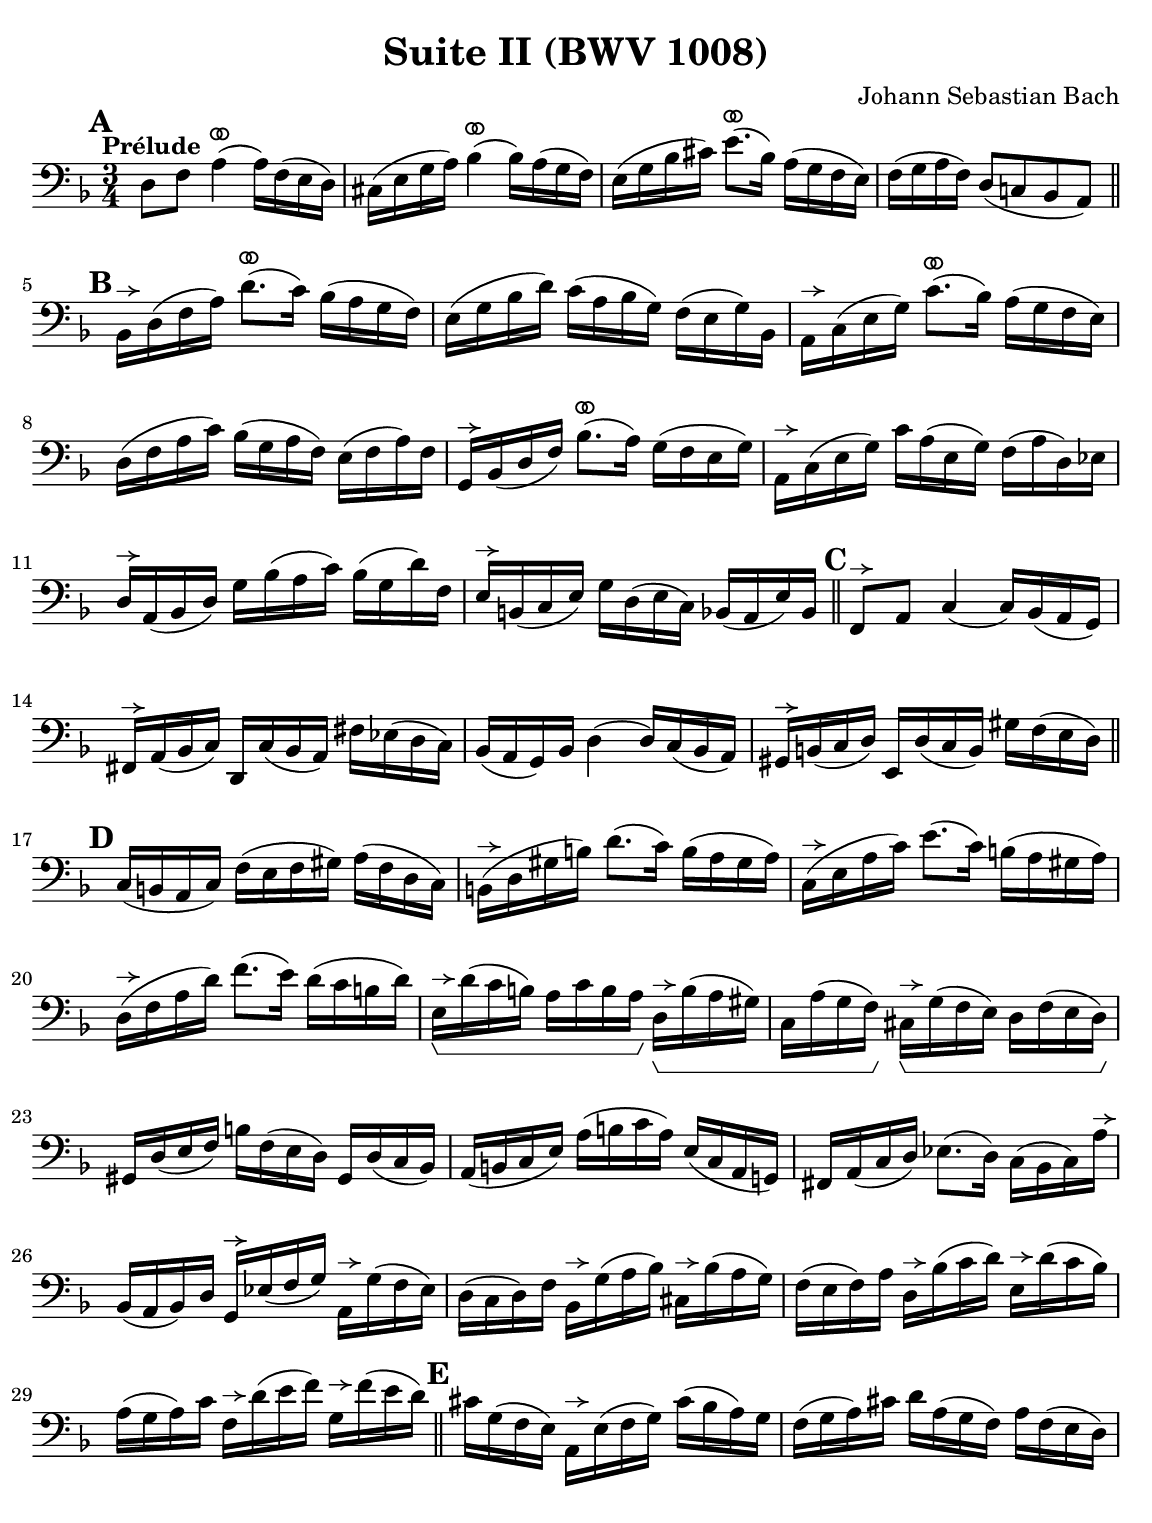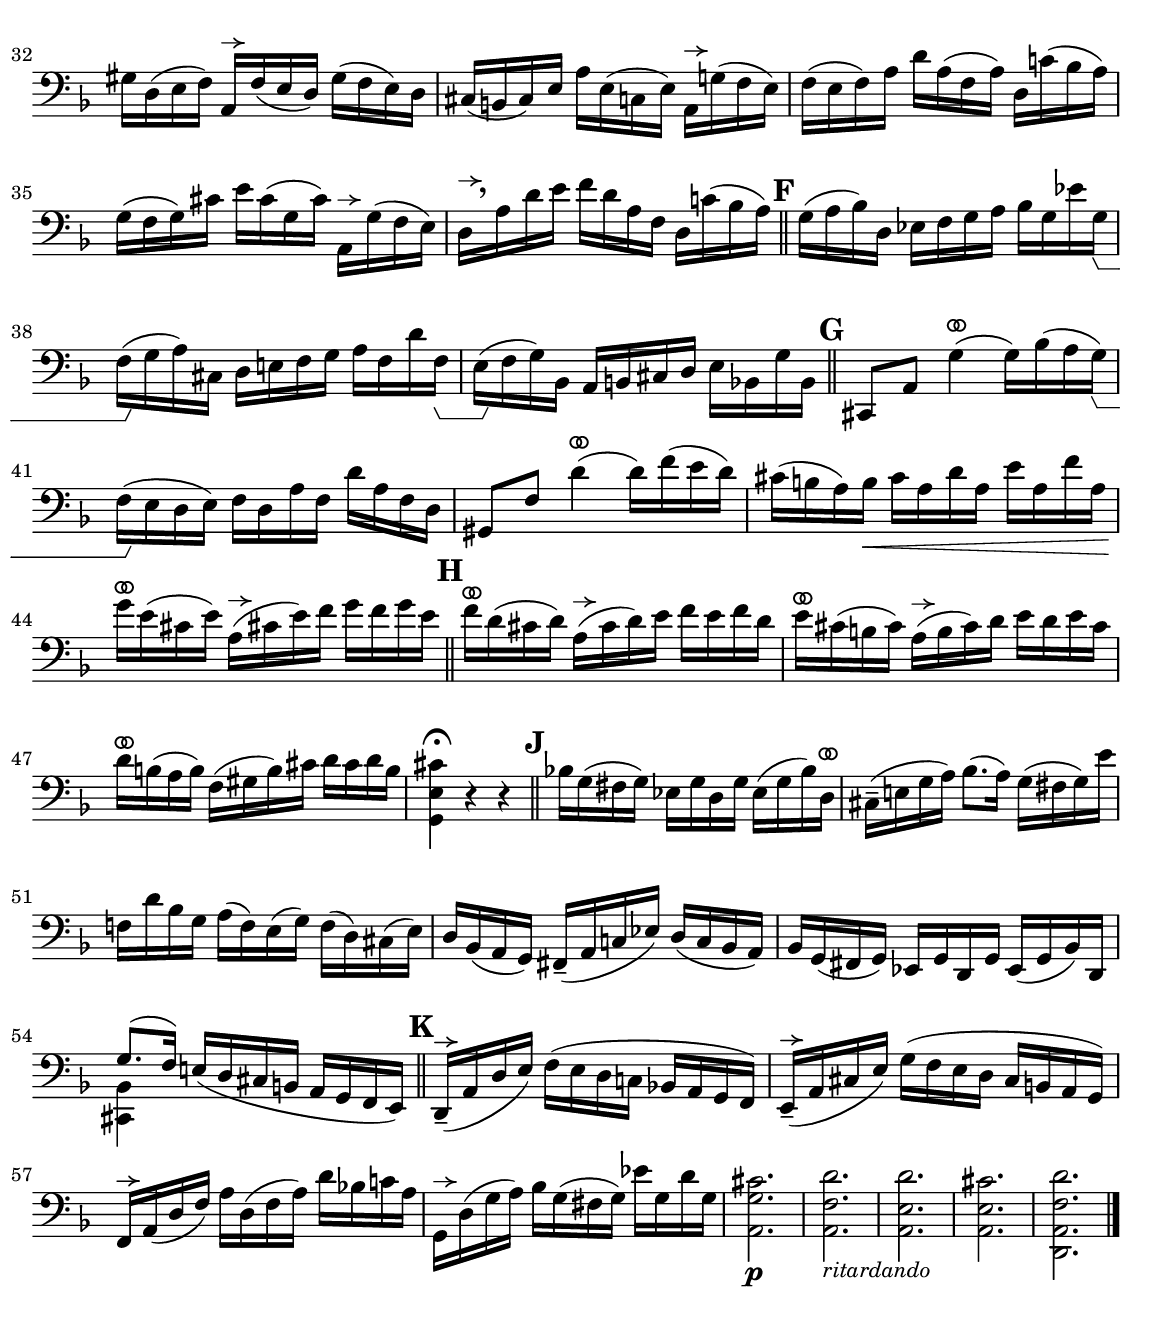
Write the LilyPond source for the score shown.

#(set-global-staff-size 21)

\version "2.18.2"

\header {
  title = "Suite II (BWV 1008)"
  composer = "Johann Sebastian Bach"
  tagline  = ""
}

\language "italiano"

% iPad Pro 12.9

\paper {
  paper-width  = 195\mm
  paper-height = 260\mm
  indent = #0
%  page-count = #2
  line-width = #184
  print-page-number = ##f
  ragged-last-bottom = ##t
  ragged-bottom = ##f
%  ragged-last = ##t
}

% \phrasingSlurDashed
% \SlurDashed
% \slurSolid

allongerUne = \markup {
  \center-column {
    \combine
    \draw-line #'(-2 . 0)
    \arrow-head #X #RIGHT ##f
  }
}

ringsps = #"
  0.15 setlinewidth
  0.9 0.6 moveto
  0.4 0.6 0.5 0 361 arc
  stroke
  1.0 0.6 0.5 0 361 arc
  stroke
  "

vibrato = \markup {
  \with-dimensions #'(-0.2 . 1.6) #'(0 . 1.2)
  \postscript #ringsps
}

startModernBarre =
#(define-event-function (parser location fretnum partial)
   (number? number?)
    #{
      \tweak bound-details.left.text
        \markup
          \teeny \concat {
          #(format #f "~@r" fretnum)
          \hspace #.2
          \lower #.3 \small \bold \fontsize #-2 #(number->string partial)
          \hspace #.5
        }
      \tweak font-size -1
      \tweak font-shape #'upright
      \tweak style #'dashed-line
      \tweak dash-fraction #0.3
      \tweak dash-period #1
      \tweak bound-details.left.stencil-align-dir-y #0.35
      \tweak bound-details.left.padding 2.5 % was 0.25
      \tweak bound-details.left.attach-dir -1
      \tweak bound-details.left-broken.text ##f
      \tweak bound-details.left-broken.attach-dir -1
      %% adjust the numeric values to fit your needs:
      \tweak bound-details.left-broken.padding 0.5 %% was 1.5
      \tweak bound-details.right-broken.padding 0
      \tweak bound-details.right.padding 0.25
      \tweak bound-details.right.attach-dir 2
      \tweak bound-details.right-broken.text ##f
      \tweak bound-details.right.text
        \markup
          \with-dimensions #'(0 . 0) #'(-.3 . 0) %% was (0 . -1)
          \draw-line #'(0 . -1)
      \startTextSpan
   #})

stopBarre = \stopTextSpan

% Analysis brackets under the staff

\layout {
  \context {
    \Voice
    \consists "Horizontal_bracket_engraver"
  }
}

\score {
  \new Staff {
    \override Hairpin.to-barline = ##f
    \override BreathingSign.text = \markup {
      \translate #'(-1.75 . 1.6)
      \musicglyph #"scripts.rcomma"
    }

    \tempo "Prélude"
    \time 3/4
    \key re \minor
    \clef "bass"

      \mark \default
      re8 fa8 la4(^\vibrato la16) fa16( mi16 re16)
    | dod16( mi16 sol16 la16) sib4^\vibrato( sib16) la16( sol16 fa16)
    | mi16( sol16 sib16 dod'16) mi'8.^\vibrato( sib16) la16( sol16 fa16 mi16)
    | fa16( sol16 la16 fa16) re8( do!8 sib,8 la,8)
    \bar "||" \mark \default 
      sib,16[^\allongerUne re16( fa16 la16)] re'8.^\vibrato( do'16) sib16( la16 sol16 fa16)
    | mi16( sol16 sib16 re'16) do'16( la16 sib16 sol16) fa16( mi16 sol16) sib,16
    | la,16[^\allongerUne do16( mi16 sol16)] do'8.^\vibrato( sib16) la16( sol16 fa16 mi16)
    | re16( fa16 la16 do'16) sib16( sol16 la16 fa16) mi16( fa16 la16) fa16
    | sol,16[^\allongerUne sib,16( re16 fa16)] sib8.^\vibrato( la16) sol16( fa16 mi16 sol16)
    | la,16^\allongerUne do16( mi16 sol16) do'16 la16( mi16 sol16) fa16( la16 re16) mib16
    | re16^\allongerUne la,16( sib,16 re16) sol16 sib16( la16 do'16) sib16( sol16 re'16) fa16
    | mi16^\allongerUne si,16( do16 mi16) sol16 re16( mi16 do16) sib,16( la,16 mi16) sib,16
    \bar "||" \mark \default
      fa,8^\allongerUne la,8 do4( do16) sib,16( la,16 sol,16)
    | fad,16^\allongerUne la,16( sib,16 do16) re,16 do16( sib,16 la,16) fad16 mib16( re16 do16)
    | sib,16( la,16 sol,16) sib,16 re4( re16) do16( sib,16 la,16)
    | sold,16^\allongerUne si,16( do16 re16) mi,16 re16( do16 si,16) sold16 fa16( mi16 re16)
    \bar "||" \mark \default
      do16( si,16 la,16 do16) fa16( mi16 fa16 sold16) la16( fa16 re16 do16)
    | si,16(^\allongerUne re16 sold16 si16) re'8.( do'16) si16( la16 sold16 la16)
    | do16(^\allongerUne mi16 la16 do'16) mi'8.( do'16) si16( la16 sold16 la16) 
    | re16(^\allongerUne fa16 la16 re'16) fa'8.( mi'16) re'16( do'16 si16 re'16)
    | mi16\startGroup^\allongerUne re'16( do'16 si16) la16 do'16 si16 la16)\stopGroup
      re16\startGroup^\allongerUne si16( la16 sold16)
    | do16 la16( sol16 fa16)\stopGroup 
      dod16^\allongerUne\startGroup sol16( fa16 mi16) re16 fa16( mi16 re16)\stopGroup
    | sold,16 re16( mi16 fa16) si16 fa16( mi16 re16) sold,16 re16( do16 sib,16)
    | la,16( si,16 do16 mi16) la16( si16 do'16 la16) mi16( do16 la,16 sol,!16)
    | fad,16 la,16( do16 re16) mib8.( re16) do16( sib,16 do16) la16^\allongerUne
    | sib,16( la,16 sib,16) re16 sol,16^\allongerUne mib16( fa16 sol16) 
      la,16^\allongerUne sol16( fa16 mib16)
    | re16( do16 re16) fa16 sib,16^\allongerUne sol16( la16 sib16) 
      dod16^\allongerUne sib16( la16 sol16)
    | fa16( mi16 fa16) la16 re16^\allongerUne sib16( do'16 re'16)
      mi16^\allongerUne re'16( do'16 sib16)
    | la16( sol16 la16) do'16 fa16^\allongerUne re'16( mi'16 fa'16)
      sol16^\allongerUne fa'16( mi'16 re'16)
    \bar "||" \mark \default
      dod'16 sol16( fa16 mi16) la,16^\allongerUne mi16( fa16 sol16) dod'16( sib16 la16) sol16
    | fa16( sol16 la16) dod'16 re'16 la16( sol16 fa16) la16 fa16( mi16 re16)
    | sold16 re16( mi16 fa16) la,16^\allongerUne fa16( mi16 re16) sold16( fa16 mi16) re16
    | dod16( si,16 dod16) mi16 la16 mi16( do16 mi16) la,16^\allongerUne sol!16( fa16 mi16)
    | fa16( mi16 fa16) la16 re'16 la16( fa16 la16) re16 do'!16( sib16 la16)
    | sol16( fa16 sol16) dod'16 mi'16 dod'16( sol16 dod'16)
    | la,16^\allongerUne sol16( fa16 mi16)
    | re16[^\allongerUne\breathe la16 re'16 mi'16] fa'16 re'16 la16 fa16 re16 do'!16( sib16 la16)
    \bar "||" \mark \default
    sol16( la16 sib16) re16 mib16 fa16 sol16 la16 sib16 sol16 mib'16 sol16\startGroup
    | fa16(\stopGroup sol16 la16) dod16 re16 mi!16 fa16 sol16 la16 fa16 re'16 fa16\startGroup
    | mi16(\stopGroup fa16 sol16) sib,16 la,16 si,!16 dod16 re16 mi16 sib,16 sol16 sib,16
    \bar "||" \mark \default
      dod,8 la,8 sol4^\vibrato( sol16) sib16( la16 sol16)\startGroup
    | fa16\stopGroup( mi16 re16 mi16) fa16 re16 la16 fa16 re'16 la16 fa16 re16
    | sold,8 fa8 re'4^\vibrato( re'16) fa'16( mi'16 re'16)
    | dod'16( si!16 la16) si16\< dod'16 la16 re'16 la16 mi'16 la16 fa'16 la16
    | sol'16\!^\vibrato mi'16( dod'16 mi'16) la16(^\allongerUne dod'!16 mi'16) fa'16
      sol'16 fa'16 sol'16 mi'16
    \bar "||" \mark \default
      fa'16^\vibrato re'16( dod'16 re'16) la16(^\allongerUne dod'16 re'16) mi'16 
      fa'16 mi'16 fa'16 re'16
    | mi'16^\vibrato dod'16( si!16 dod'16) la16(^\allongerUne si16 dod'16) re'16
      mi'16 re'16 mi'16 dod'16
    | re'16^\vibrato si!16( la16 si16) fa16( sold16 si16) dod'16
      re'16 dod'16 re'16 si16
    | <<dod'4\fermata mi4 sol,4>> r4 r4
    \bar "||" \mark \default
      sib!16 sol16( fad16 sol16) mib16 sol16 re16 sol16
      mib16( sol16 sib16) re16^\vibrato
    | dod16(-- mi!16 sol16 la16) sib8.( la16) sol16( fad16 sol16) mi'16
    | fa!16 re'16 sib16 sol16 la16( fa16) mi16( sol16)
      fa16( re16) dod16( mi16)
    | re16 sib,16( la,16 sol,16) fad,16--( la,16 do!16 mib16) re16( do16 sib,16 la,16)
    | sib,16 sol,16( fad,16 sol,16) mib,16 sol,16 re,16 sol,16 mib,16( sol,16 sib,16) re,16
    | <<{sol8.( fa16)}\\{<<sib,4 dod,4>>}>> mi!16( re16 dod16 si,!16 la,16 sol,16 fa,16 mi,16)
    \bar "||" \mark \default
      re,16--(^\allongerUne la,16 re16 mi16) fa16( mi16 re16 do!16 sib,!16 la,16 sol,16 fa,16)
    | mi,16--(^\allongerUne la,16 dod16 mi16) sol16( fa16 mi16 re16 dod16 si,!16 la,16 sol,16)
    | fa,16^\allongerUne la,16( re16 fa16) la16 re16( fa16 la16)
      re'16 sib!16 do'!16 la16
    | sol,16^\allongerUne re16( sol16 la16) sib16 sol16( fad16 sol16)
      mib'16 sol16 re'16 sol16
    | <<dod'2. sol2. la,2.\p>>
    | <<re'2. fa2. la,2._\markup{\italic\small "ritardando"}>> 
    | <<re'2. mi2. la,2.>>
    | <<dod'2. mi2. la,2.>>
    | <<re'2. fa2. la,2. re,2.>>
      
    
    
      \bar "|."
  }
}
